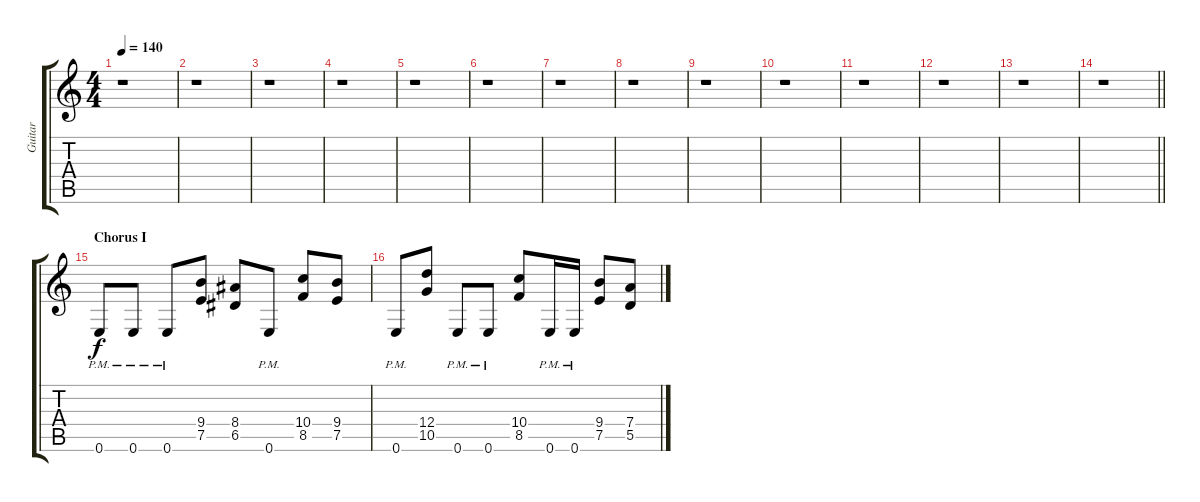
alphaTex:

\track ("Guitar" "Guitar") {instrument distortionguitar}
\staff {score tabs}
\tuning (E4 B3 G3 D3 A2 E2) {hide}
\ts (4 4)
\tempo 140
\clef g2
\ks c
r.1{dy f} |
r.1 |
r.1 |
r.1 |
r.1 |
r.1 |
r.1 |
r.1 |
r.1 |
r.1 |
r.1 |
r.1 |
r.1 |
\barLineRight lightlight
r.1 |
\section ("" "Chorus I")
0.6{pm}.8 0.6{pm}.8 0.6{pm}.8 (9.4 7.5).8 (8.4 6.5).8 0.6{pm}.8 (10.4 8.5).8 (9.4 7.5).8 |
0.6{pm}.8 (12.4 10.5).8 0.6{pm}.8 0.6{pm}.8 (10.4 8.5).8 0.6{pm}.16 0.6{pm}.16 (9.4 7.5).8 (7.4 5.5).8
